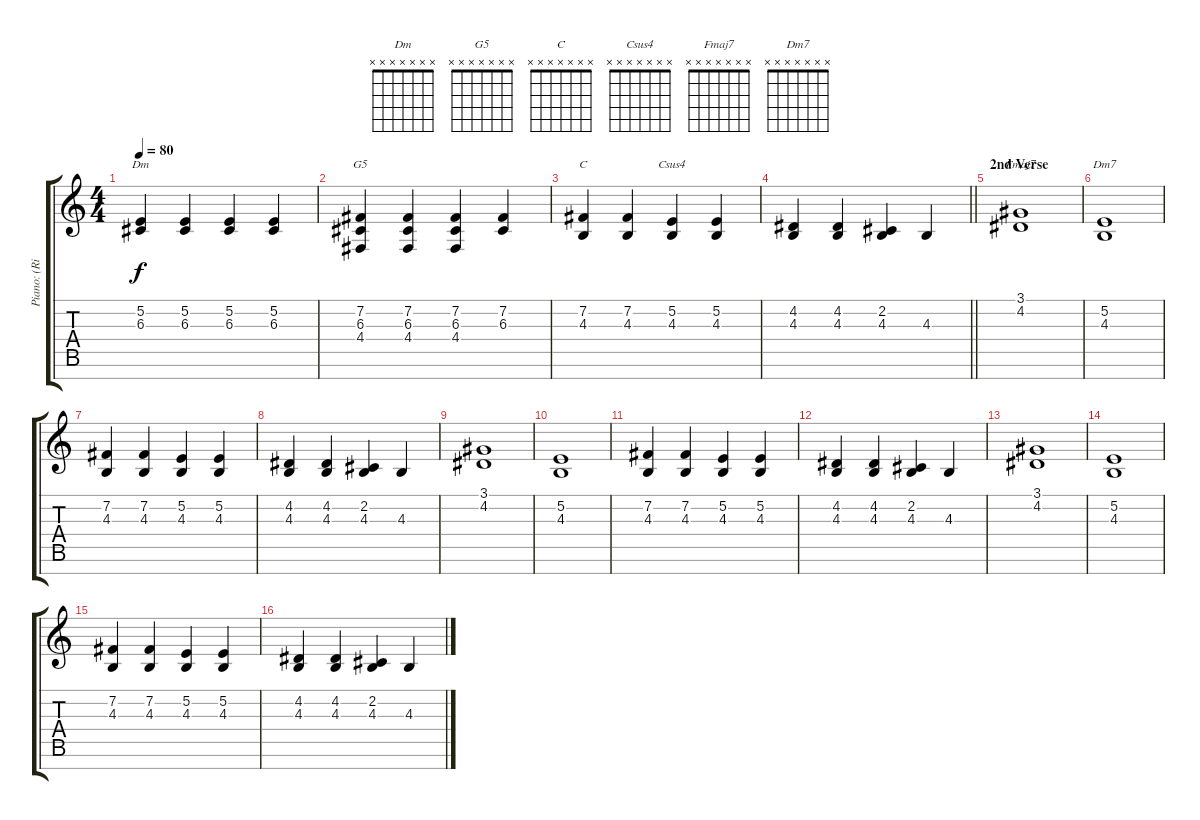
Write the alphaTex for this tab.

\track ("Piano: (Right Hand)" "Piano: (Ri") {instrument acousticgrandpiano}
\staff {score tabs}
\tuning (F4 B3 G3 D3 A2 E2 B1) {hide}
\chord ("Dm" x x x x x x x)
\chord ("G5" x x x x x x x)
\chord ("C" x x x x x x x)
\chord ("Csus4" x x x x x x x)
\chord ("Fmaj7" x x x x x x x)
\chord ("Dm7" x x x x x x x)
\ts (4 4)
\tempo 80
\clef g2
\ks c
(5.2 6.3).4{ch "Dm" dy f} (5.2 6.3).4 (5.2 6.3).4 (5.2 6.3).4 |
(7.2 6.3 4.4).4{ch "G5"} (7.2 6.3 4.4).4 (7.2 6.3 4.4).4 (7.2 6.3).4 |
(7.2 4.3).4{ch "C"} (7.2 4.3).4 (5.2 4.3).4{ch "Csus4"} (5.2 4.3).4 |
\barLineRight lightlight
(4.2 4.3).4 (4.2 4.3).4 (2.2 4.3).4 4.3.4 |
\section ("" "2nd Verse")
(3.1 4.2).1{ch "Fmaj7"} |
(5.2 4.3).1{ch "Dm7"} |
(7.2 4.3).4 (7.2 4.3).4 (5.2 4.3).4 (5.2 4.3).4 |
(4.2 4.3).4 (4.2 4.3).4 (2.2 4.3).4 4.3.4 |
(3.1 4.2).1 |
(5.2 4.3).1 |
(7.2 4.3).4 (7.2 4.3).4 (5.2 4.3).4 (5.2 4.3).4 |
(4.2 4.3).4 (4.2 4.3).4 (2.2 4.3).4 4.3.4 |
(3.1 4.2).1 |
(5.2 4.3).1 |
(7.2 4.3).4 (7.2 4.3).4 (5.2 4.3).4 (5.2 4.3).4 |
(4.2 4.3).4 (4.2 4.3).4 (2.2 4.3).4 4.3.4
